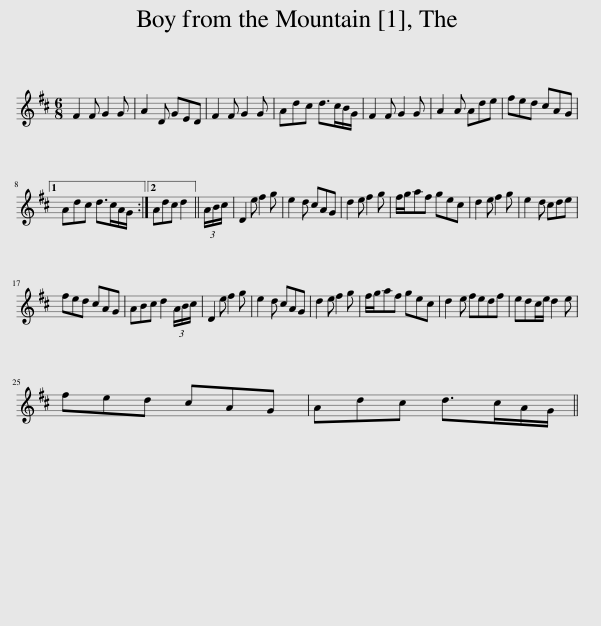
X:1
L:1/8
M:6/8
I:linebreak $
K:D
V:1 treble
V:1
 F2 F G2 G | A2 D GED | F2 F G2 G | Adc d>cB/G/ | F2 F G2 G | %5
 A2 A Ade | fed cAG |1$ Adc d>cA/G/ :|2 Adc d2 || (3A/B/c/ | %10
 D2 e f2 g | e2 d cAG | d2 e f2 g | f/g/af gec | d2 e f2 g | %15
 e2 d cde |$ fed cAG | ABc d2 (3A/B/c/ | D2 e f2 g | e2 d cAG | %20
 d2 e f2 g | f/g/af gec | d2 e fedf | edc/e/ d2 e |$ fed cAG | %25
 Adc d>cA/G/ || %26
